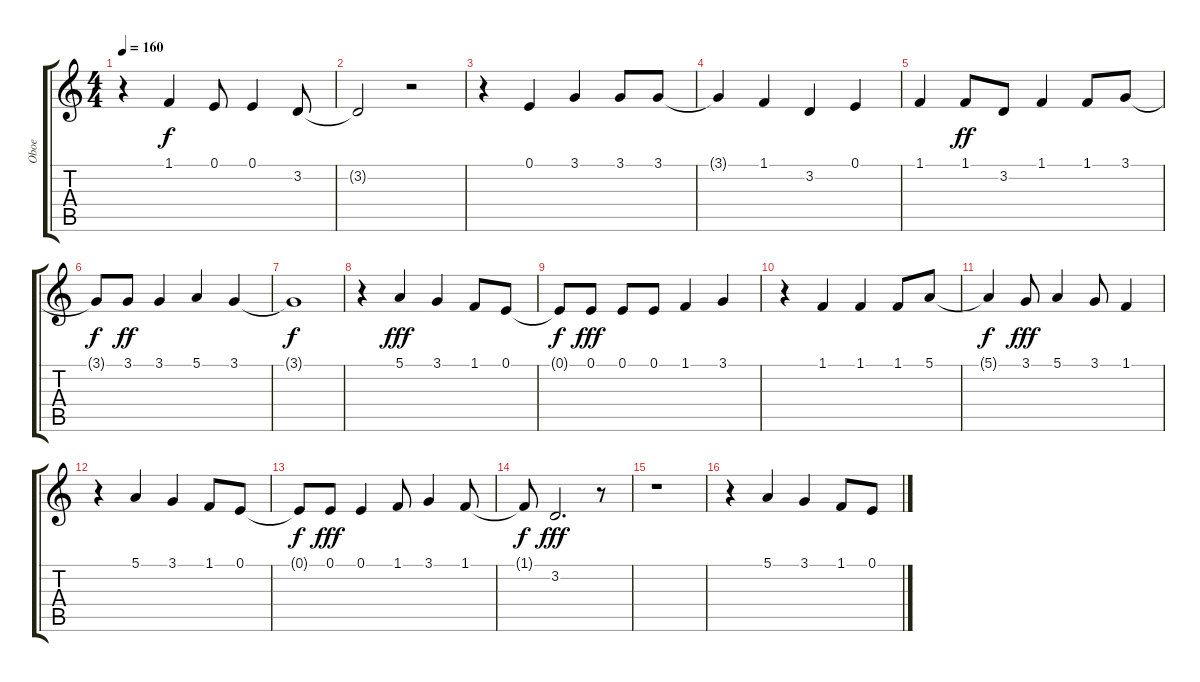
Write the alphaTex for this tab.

\track ("Oboe" "Oboe") {instrument bassoon}
\staff {score tabs}
\tuning (E4 B3 G3 D3 A2 E2) {hide}
\ts (4 4)
\tempo 160
\clef g2
\ks c
r.4{dy f} 1.1.4 0.1.8 0.1.4 3.2.8 |
3.2{t}.2 r.2 |
r.4 0.1.4 3.1.4 3.1.8 3.1.8 |
3.1{t}.4 1.1.4 3.2.4 0.1.4 |
1.1.4 1.1.8{dy ff} 3.2.8 1.1.4 1.1.8 3.1.8 |
3.1{t}.8{dy f} 3.1.8{dy ff} 3.1.4 5.1.4 3.1.4 |
3.1{t}.1{dy f} |
r.4 5.1.4{dy fff} 3.1.4 1.1.8 0.1.8 |
0.1{t}.8{dy f} 0.1.8{dy fff} 0.1.8 0.1.8 1.1.4 3.1.4 |
r.4 1.1.4 1.1.4 1.1.8 5.1.8 |
5.1{t}.4{dy f} 3.1.8{dy fff} 5.1.4 3.1.8 1.1.4 |
r.4 5.1.4 3.1.4 1.1.8 0.1.8 |
0.1{t}.8{dy f} 0.1.8{dy fff} 0.1.4 1.1.8 3.1.4 1.1.8 |
1.1{t}.8{dy f} 3.2.2{d dy fff} r.8 |
r.1 |
r.4 5.1.4 3.1.4 1.1.8 0.1.8
